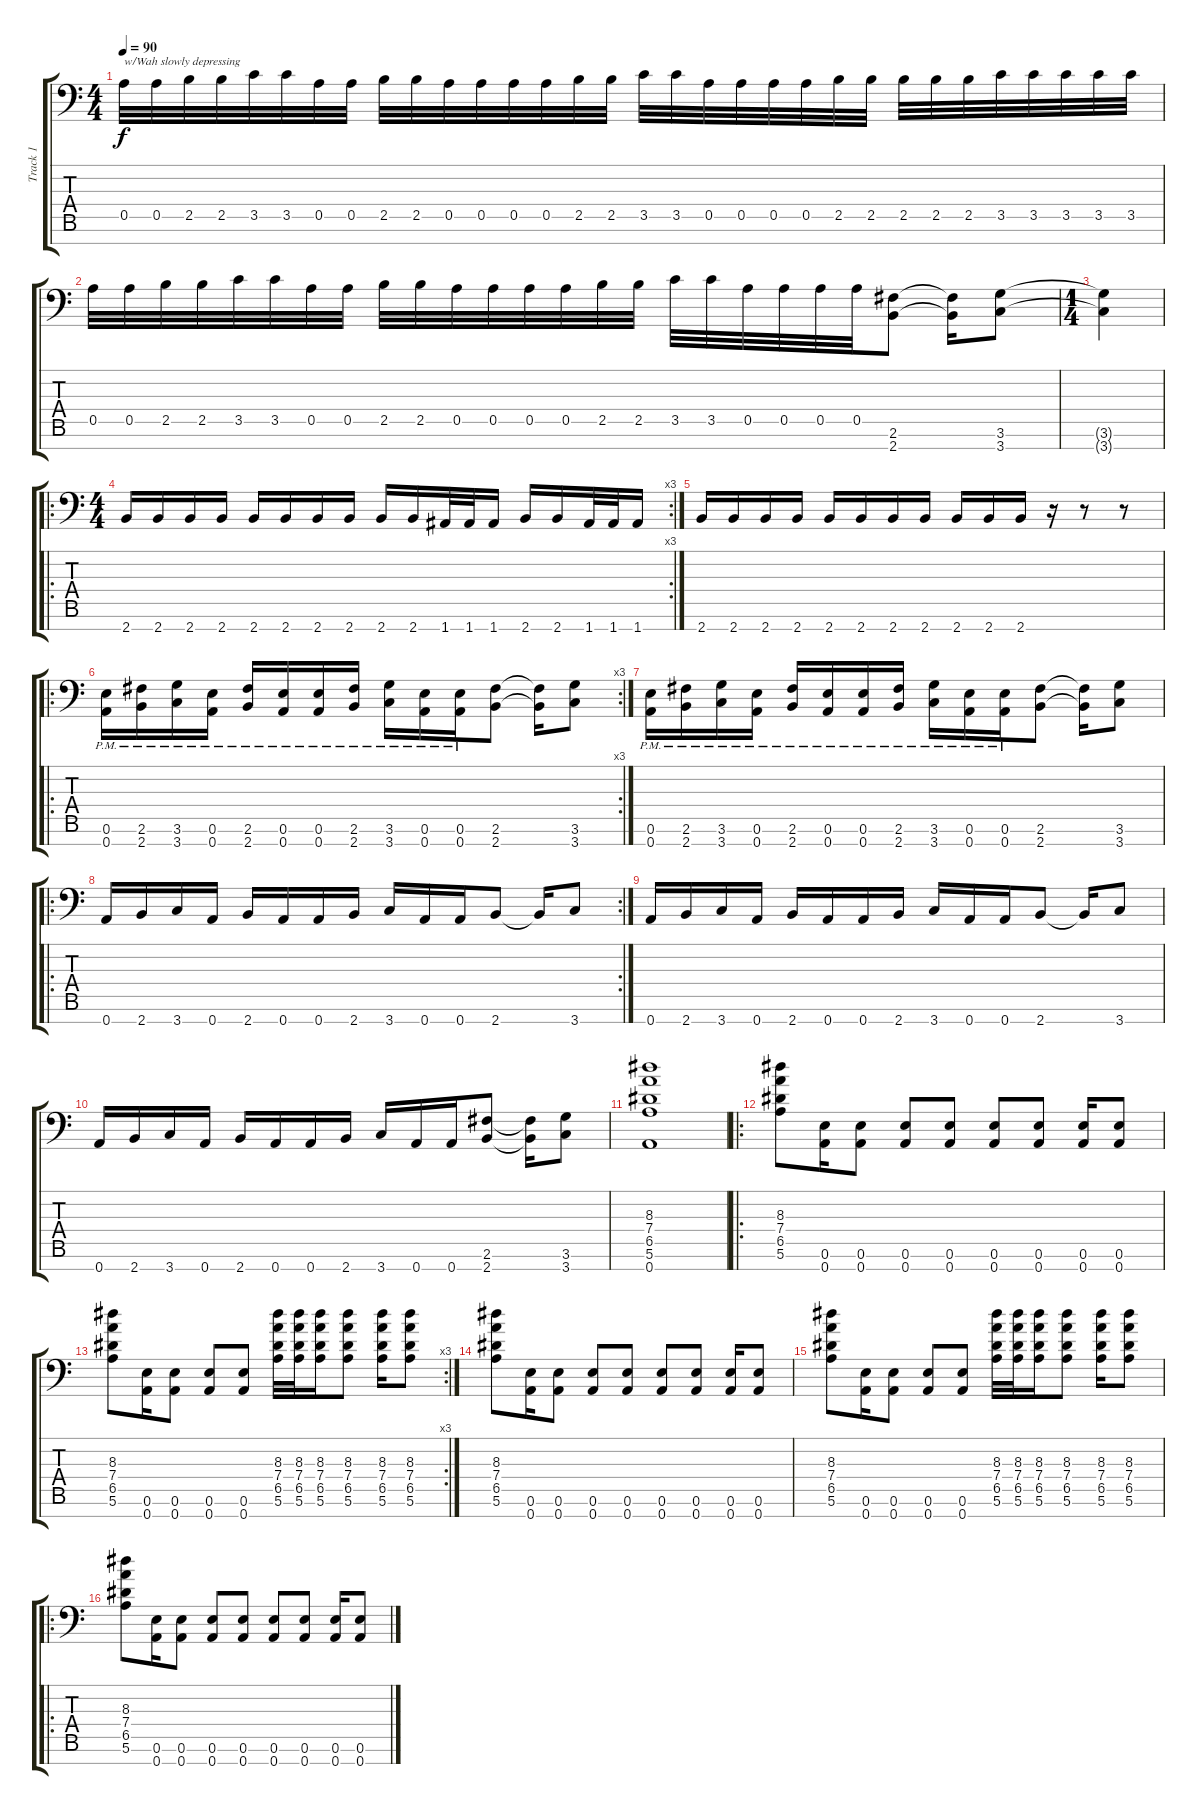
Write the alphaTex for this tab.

\track ("Track 1" "Track 1") {instrument distortionguitar}
\staff {score tabs}
\tuning (E4 B3 G3 D3 A2 E2 A1) {hide}
\ts (4 4)
\tempo 90
\clef f4
\ks c
0.5.32{txt "w/Wah slowly depressing" dy f} 0.5.32 2.5.32 2.5.32 3.5.32 3.5.32 0.5.32 0.5.32 2.5.32 2.5.32 0.5.32 0.5.32 0.5.32 0.5.32 2.5.32 2.5.32 3.5.32 3.5.32 0.5.32 0.5.32 0.5.32 0.5.32 2.5.32 2.5.32 2.5.32 2.5.32 2.5.32 3.5.32 3.5.32 3.5.32 3.5.32 3.5.32 |
0.5.32 0.5.32 2.5.32 2.5.32 3.5.32 3.5.32 0.5.32 0.5.32 2.5.32 2.5.32 0.5.32 0.5.32 0.5.32 0.5.32 2.5.32 2.5.32 3.5.32 3.5.32 0.5.32 0.5.32 0.5.32 0.5.32 (2.6 2.7).8 (2.6{t} 2.7{t}).16 (3.6 3.7).8 |
\ts (1 4)
(3.6{t} 3.7{t}).4 |
\ro
\rc 3
\ts (4 4)
2.7.16 2.7.16 2.7.16 2.7.16 2.7.16 2.7.16 2.7.16 2.7.16 2.7.16 2.7.16 1.7.32 1.7.32 1.7.16 2.7.16 2.7.16 1.7.32 1.7.32 1.7.16 |
2.7.16 2.7.16 2.7.16 2.7.16 2.7.16 2.7.16 2.7.16 2.7.16 2.7.16 2.7.16 2.7.16 r.16 r.8 r.8 |
\ro
\rc 3
(0.6{pm} 0.7{pm}).16 (2.6{pm} 2.7{pm}).16 (3.6{pm} 3.7{pm}).16 (0.6{pm} 0.7{pm}).16 (2.6{pm} 2.7{pm}).16 (0.6{pm} 0.7{pm}).16 (0.6{pm} 0.7{pm}).16 (2.6{pm} 2.7{pm}).16 (3.6{pm} 3.7{pm}).16 (0.6{pm} 0.7{pm}).16 (0.6{pm} 0.7{pm}).16 (2.6 2.7).8 (2.6{t} 2.7{t}).16 (3.6 3.7).8 |
(0.6{pm} 0.7{pm}).16 (2.6{pm} 2.7{pm}).16 (3.6{pm} 3.7{pm}).16 (0.6{pm} 0.7{pm}).16 (2.6{pm} 2.7{pm}).16 (0.6{pm} 0.7{pm}).16 (0.6{pm} 0.7{pm}).16 (2.6{pm} 2.7{pm}).16 (3.6{pm} 3.7{pm}).16 (0.6{pm} 0.7{pm}).16 (0.6{pm} 0.7{pm}).16 (2.6 2.7).8 (2.6{t} 2.7{t}).16 (3.6 3.7).8 |
\ro
\rc 2
0.7.16 2.7.16 3.7.16 0.7.16 2.7.16 0.7.16 0.7.16 2.7.16 3.7.16 0.7.16 0.7.16 2.7.8 2.7{t}.16 3.7.8 |
0.7.16 2.7.16 3.7.16 0.7.16 2.7.16 0.7.16 0.7.16 2.7.16 3.7.16 0.7.16 0.7.16 2.7.8 2.7{t}.16 3.7.8 |
0.7.16 2.7.16 3.7.16 0.7.16 2.7.16 0.7.16 0.7.16 2.7.16 3.7.16 0.7.16 0.7.16 (2.6 2.7).8 (2.6{t} 2.7{t}).16 (3.6 3.7).8 |
(8.3 7.4 6.5 5.6 0.7).1 |
\ro
(8.3 7.4 6.5 5.6).8 (0.6 0.7).16 (0.6 0.7).8 (0.6 0.7).8 (0.6 0.7).8 (0.6 0.7).8 (0.6 0.7).8 (0.6 0.7).16 (0.6 0.7).8 |
\rc 3
(8.3 7.4 6.5 5.6).8 (0.6 0.7).16 (0.6 0.7).8 (0.6 0.7).8 (0.6 0.7).8 (8.3 7.4 6.5 5.6).32 (8.3 7.4 6.5 5.6).32 (8.3 7.4 6.5 5.6).16 (8.3 7.4 6.5 5.6).8 (8.3 7.4 6.5 5.6).16 (8.3 7.4 6.5 5.6).8 |
(8.3 7.4 6.5 5.6).8 (0.6 0.7).16 (0.6 0.7).8 (0.6 0.7).8 (0.6 0.7).8 (0.6 0.7).8 (0.6 0.7).8 (0.6 0.7).16 (0.6 0.7).8 |
(8.3 7.4 6.5 5.6).8 (0.6 0.7).16 (0.6 0.7).8 (0.6 0.7).8 (0.6 0.7).8 (8.3 7.4 6.5 5.6).32 (8.3 7.4 6.5 5.6).32 (8.3 7.4 6.5 5.6).16 (8.3 7.4 6.5 5.6).8 (8.3 7.4 6.5 5.6).16 (8.3 7.4 6.5 5.6).8 |
\ro
(8.3 7.4 6.5 5.6).8 (0.6 0.7).16 (0.6 0.7).8 (0.6 0.7).8 (0.6 0.7).8 (0.6 0.7).8 (0.6 0.7).8 (0.6 0.7).16 (0.6 0.7).8
